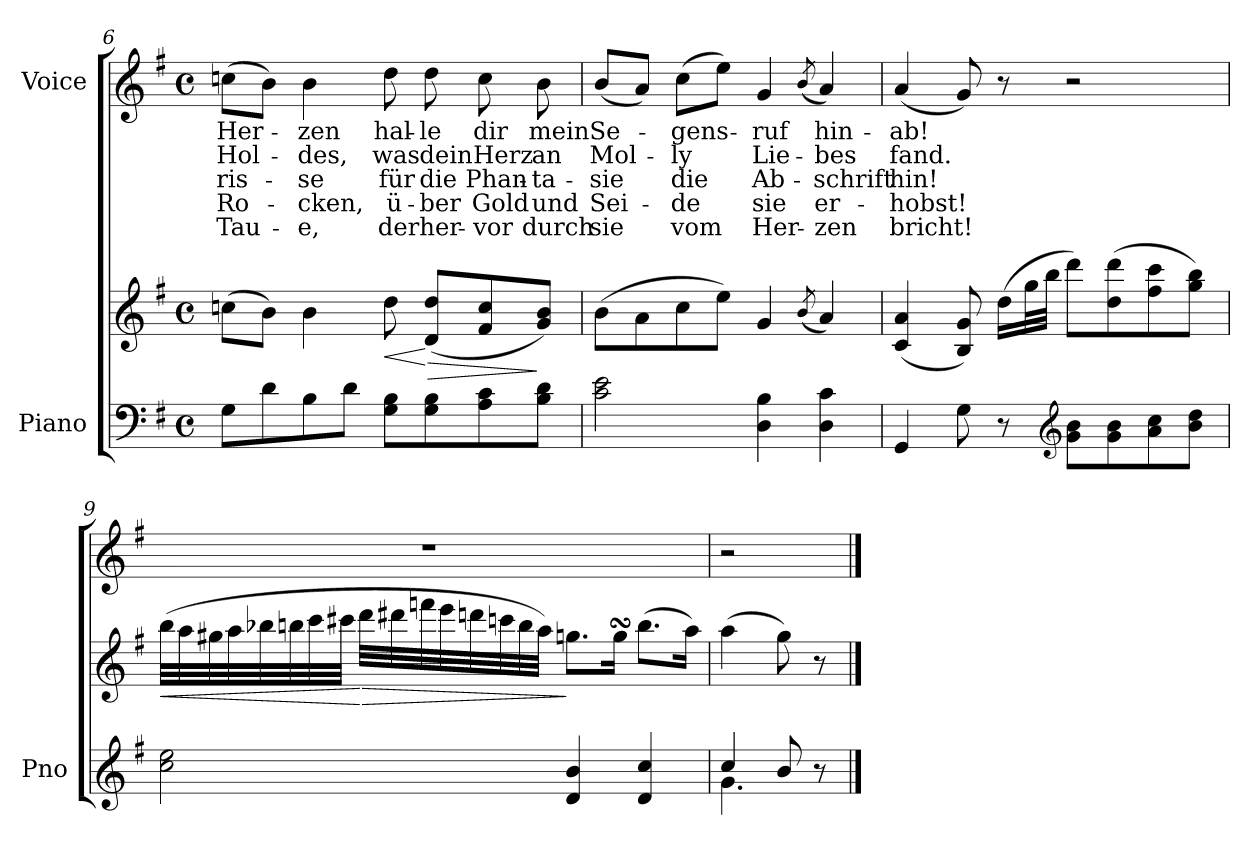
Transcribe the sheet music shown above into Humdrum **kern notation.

**kern	**kern	**dynam	**kern	**text	**text	**text	**text	**text
*part2	*part2	*part2	*part1	*part1	*part1	*part1	*part1	*part1
*staff3	*staff2	*staff2/3	*staff1	*staff1	*staff1	*staff1	*staff1	*staff1
*I"Piano	*	*	*I"Voice	*	*	*	*	*
*I'Pno	*	*	*	*	*	*	*	*
*clefF4	*clefG2	*	*clefG2	*	*	*	*	*
*k[f#]	*k[f#]	*	*k[f#]	*	*	*	*	*
*M4/4	*M4/4	*	*M4/4	*	*	*	*	*
*met(c)	*met(c)	*	*met(c)	*	*	*	*	*
=6	=6	=6	=6	=6	=6	=6	=6	=6
8G\L	(8ccn\L	.	(8ccn\L	Her-	Hol-	-ris-	Ro-	Tau-
8d\	8b\J)	.	8b\J)	.	.	.	.	.
8B\	4b\	.	4b\	-zen	-des,	-se	-cken,	-e,
8d\J	.	.	.	.	.	.	.	.
!	!	!LO:HP:b	!	!	!	!	!	!
8G\ 8B\L	8dd\	<	8dd\	hal-	was	für	ü-	der
!	!	!LO:HP:n=1:b	!	!	!	!	!	!
8G\ 8B\	(8d/ 8dd/L	[ >	8dd\	-le	dein	die	-ber	her-
8A\ 8c\	8f#/ 8cc/	.	8cc\	dir	Herz	Phan-	Gold	-vor
8B\ 8d\J	8g/ 8b/J)	]	8b\	mein	an	-ta-	und	durch
=7	=7	=7	=7	=7	=7	=7	=7	=7
2c\ 2e\	(8b\L	.	(8b/L	Se-	Mol-	-sie	Sei-	sie
.	8a\	.	8a/J)	.	.	.	.	.
.	8cc\	.	(8cc\L	-gens-	-ly	die	-de	vom
.	8ee\J)	.	8ee\J)	.	.	.	.	.
4D\ 4B\	4g/	.	4g/	-ruf	Lie-	Ab-	sie	Her-
.	(8qb/	.	(8qb/	.	.	.	.	.
4D\ 4c\	4a/)	.	4a/)	hin-	-bes	-schrift	er-	-zen
=8	=8	=8	=8	=8	=8	=8	=8	=8
4GG/	(4c/ 4a/	.	(4a/	-ab!	fand.	hin!	-hobst!	bricht!
8G\	8B/ 8g/)	.	8g/)	.	.	.	.	.
8r	(16dd\LL	.	8r	.	.	.	.	.
.	32gg\L	.	.	.	.	.	.	.
.	32bb\JJJ	.	.	.	.	.	.	.
*clefG2	*	*	*	*	*	*	*	*
8g\ 8b\L	8ddd\L)	.	2r	.	.	.	.	.
8g\ 8b\	(8dd\ 8ddd\	.	.	.	.	.	.	.
8a\ 8cc\	8ff#\ 8ccc\	.	.	.	.	.	.	.
8b\ 8dd\J	8gg\ 8bb\J)	.	.	.	.	.	.	.
=9	=9	=9	=9	=9	=9	=9	=9	=9
!	!	!LO:HP:b	!	!	!	!	!	!
2cc\ 2ee\	(32bb\LLL	<	1r	.	.	.	.	.
.	32aa\	.	.	.	.	.	.	.
.	32gg#X\	.	.	.	.	.	.	.
.	32aa\	.	.	.	.	.	.	.
.	32bb-X\	.	.	.	.	.	.	.
.	32bbn\	.	.	.	.	.	.	.
.	32ccc\	.	.	.	.	.	.	.
.	32ccc#X\JJJ	.	.	.	.	.	.	.
!	!	!LO:HP:n=1:b	!	!	!	!	!	!
.	32ddd\LLL	[ >	.	.	.	.	.	.
.	32ddd#X\	.	.	.	.	.	.	.
.	32fffn\	.	.	.	.	.	.	.
.	32eee\	.	.	.	.	.	.	.
.	32dddn\	.	.	.	.	.	.	.
.	32cccn\	.	.	.	.	.	.	.
.	32bb\	.	.	.	.	.	.	.
.	32aa\JJJ)	.	.	.	.	.	.	.
4d/ 4b/	8.ggn\L	]	.	.	.	.	.	.
.	16ggsSSs\Jk	.	.	.	.	.	.	.
4d/ 4cc/	(8.bb\L	.	.	.	.	.	.	.
.	16aa\Jk)	.	.	.	.	.	.	.
=10	=10	=10	=10	=10	=10	=10	=10	=10
*^	*	*	*	*	*	*	*	*
4cc/	4.g\	(4aa\	.	2r	.	.	.	.	.
8b/	.	8gg\)	.	.	.	.	.	.	.
8r	8ryy	8r	.	.	.	.	.	.	.
*v	*v	*	*	*	*	*	*	*	*
==	==	==	==	==	==	==	==	==
*-	*-	*-	*-	*-	*-	*-	*-	*-
